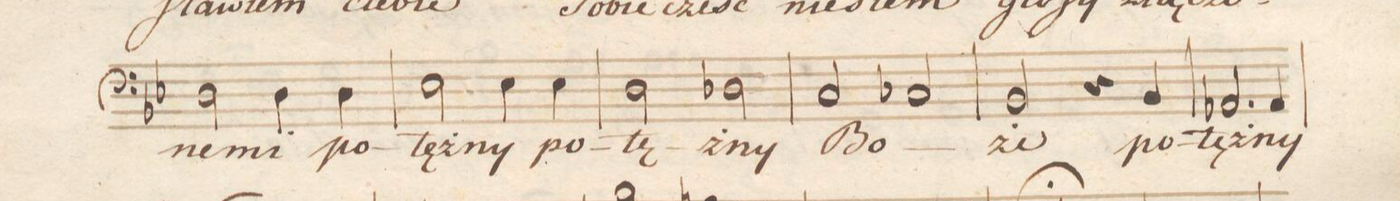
**kern	**text	**dynam
*I"Basso	*	*
*clefF4	*	*
*k[b-e-]	*	*
*met(c)	*	*
*M4/4	*	*
2D\	-ne-	.
4D\	-mi	.
4D\	po-	.
=22	=22	=22
2E-\	-tęż-	.
4E-\	-ny	.
4E-\	po-	.
=23	=23	=23
2D\	-tęż-	.
2D-X\	-ny	.
=24	=24	=24
2C/	Bo-	.
2C-X/	.	.
=25	=25	=25
2BB-/	-że	.
4r	.	.
4BB-/	po-	.
=26	=26	=26
2.AA-X/	-tęż-	.
4AA-/	-ny	.
=27	=27	=27
*-	*-	*-
